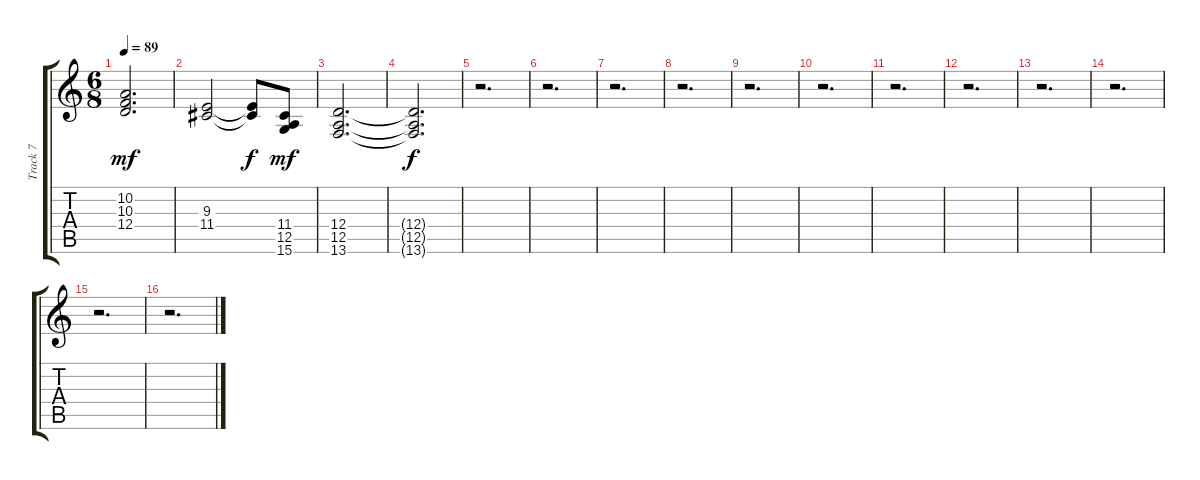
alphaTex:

\track ("Track 7" "Track 7") {instrument fx8scifi}
\staff {score tabs}
\tuning (E4 B3 G3 D3 A2 E2) {hide}
\ts (6 8)
\tempo 89
\clef g2
\ks c
(10.2 10.3 12.4).2{d dy mf} |
(9.3 11.4).2 (9.3{t} 11.4{t}).8{dy f} (11.4 12.5 15.6).8{dy mf} |
(12.4 12.5 13.6).2{d} |
(12.4{t} 12.5{t} 13.6{t}).2{d dy f} |
r.2{d} |
r.2{d} |
r.2{d} |
r.2{d} |
r.2{d} |
r.2{d} |
r.2{d} |
r.2{d} |
r.2{d} |
r.2{d} |
r.2{d} |
r.2{d}
